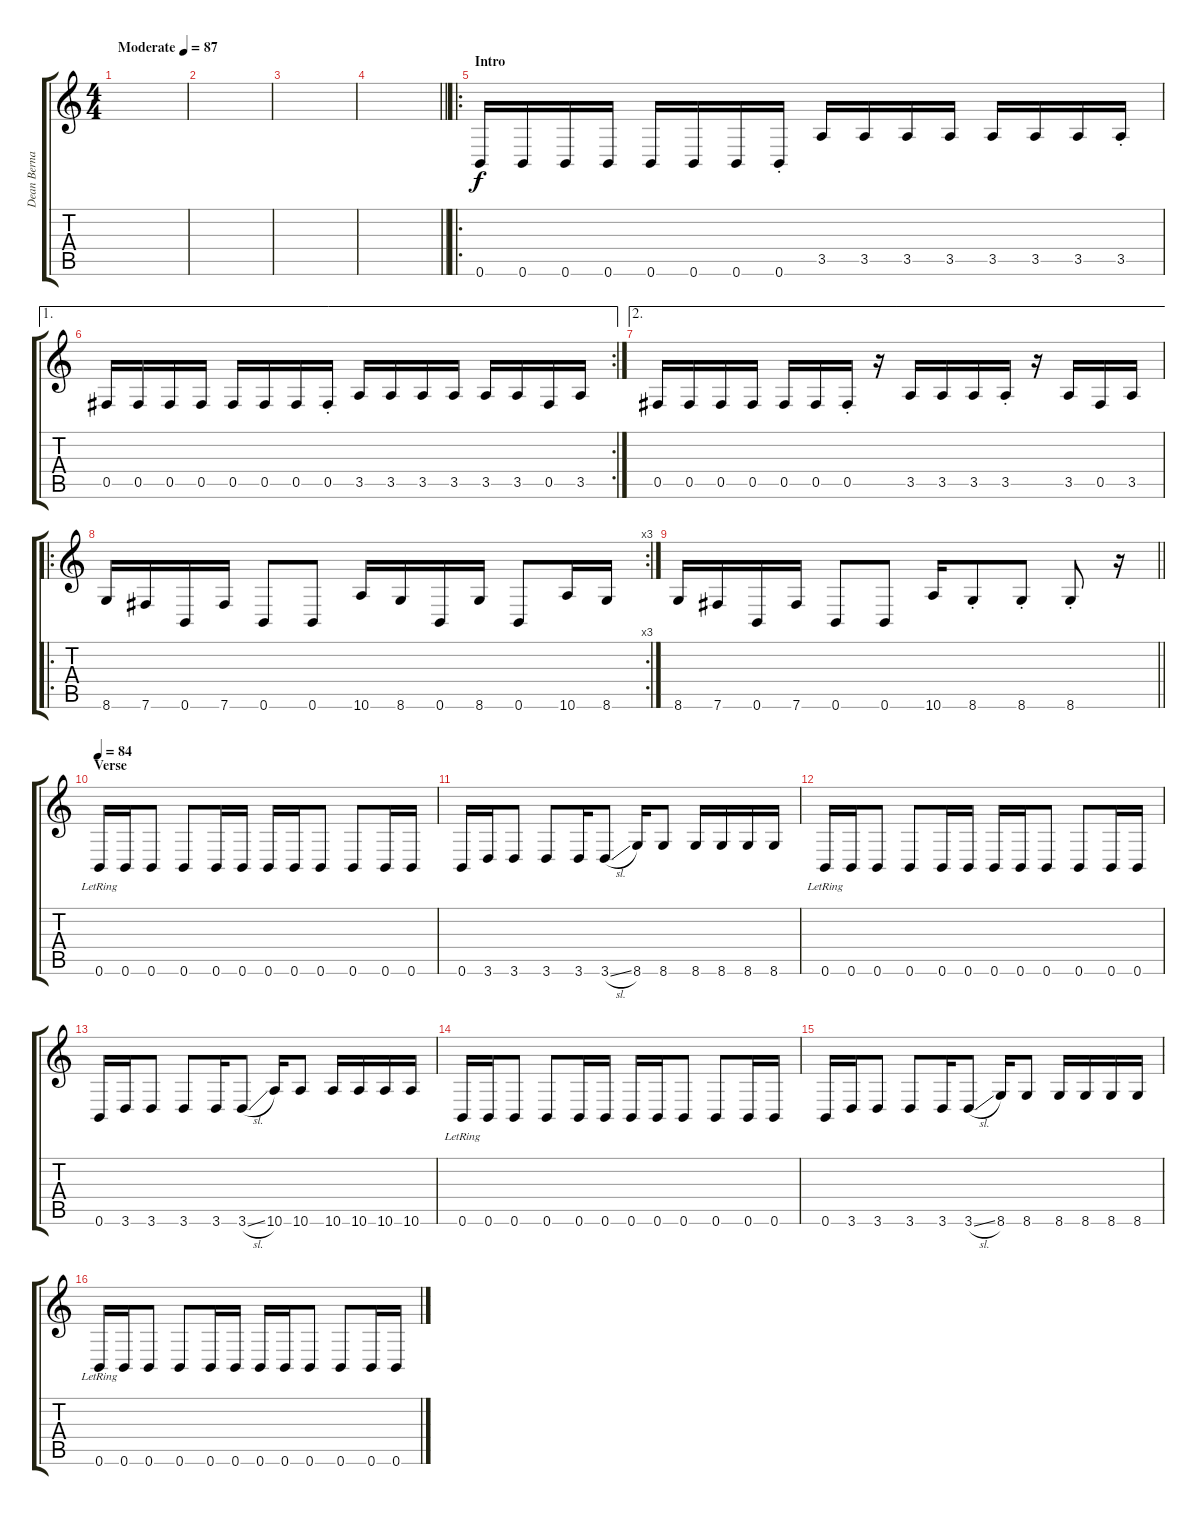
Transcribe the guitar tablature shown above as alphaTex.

\track ("Dean Bernardini- Bass" "Dean Berna") {instrument electricbasspick}
\staff {score tabs}
\tuning (Db4 Ab3 E3 B2 Gb2 B1) {hide}
\ts (4 4)
\tempo (87 "Moderate")
\clef g2
\ks c
|
|
|
\barLineRight lightlight
|
\ro
\section ("" "Intro")
0.6.16 0.6.16 0.6.16 0.6.16 0.6.16 0.6.16 0.6.16 0.6{st}.16 3.5.16 3.5.16 3.5.16 3.5.16 3.5.16 3.5.16 3.5.16 3.5{st}.16 |
\ae 1
\rc 2
0.5.16 0.5.16 0.5.16 0.5.16 0.5.16 0.5.16 0.5.16 0.5{st}.16 3.5.16 3.5.16 3.5.16 3.5.16 3.5.16 3.5.16 0.5.16 3.5.16 |
\ae 2
0.5.16 0.5.16 0.5.16 0.5.16 0.5.16 0.5.16 0.5{st}.16 r.16 3.5.16 3.5.16 3.5.16 3.5{st}.16 r.16 3.5.16 0.5.16 3.5.16 |
\ro
\rc 3
8.6.16 7.6.16 0.6.16 7.6.16 0.6.8 0.6.8 10.6.16 8.6.16 0.6.16 8.6.16 0.6.8 10.6.16 8.6.16 |
\barLineRight lightlight
8.6.16 7.6.16 0.6.16 7.6.16 0.6.8 0.6.8 10.6.16 8.6{st}.8 8.6{st}.8 8.6{st}.8 r.16 |
\section ("" "Verse")
\tempo 84
0.6{lr}.16 0.6.16 0.6.8 0.6.8 0.6.16 0.6.16 0.6.16 0.6.16 0.6.8 0.6.8 0.6.16 0.6.16 |
0.6.16 3.6.16 3.6.8 3.6.8 3.6.16 3.6{sl}.8 8.6.16 8.6.8 8.6.16 8.6.16 8.6.16 8.6.16 |
0.6{lr}.16 0.6.16 0.6.8 0.6.8 0.6.16 0.6.16 0.6.16 0.6.16 0.6.8 0.6.8 0.6.16 0.6.16 |
0.6.16 3.6.16 3.6.8 3.6.8 3.6.16 3.6{sl}.8 10.6.16 10.6.8 10.6.16 10.6.16 10.6.16 10.6.16 |
0.6{lr}.16 0.6.16 0.6.8 0.6.8 0.6.16 0.6.16 0.6.16 0.6.16 0.6.8 0.6.8 0.6.16 0.6.16 |
0.6.16 3.6.16 3.6.8 3.6.8 3.6.16 3.6{sl}.8 8.6.16 8.6.8 8.6.16 8.6.16 8.6.16 8.6.16 |
0.6{lr}.16 0.6.16 0.6.8 0.6.8 0.6.16 0.6.16 0.6.16 0.6.16 0.6.8 0.6.8 0.6.16 0.6.16
